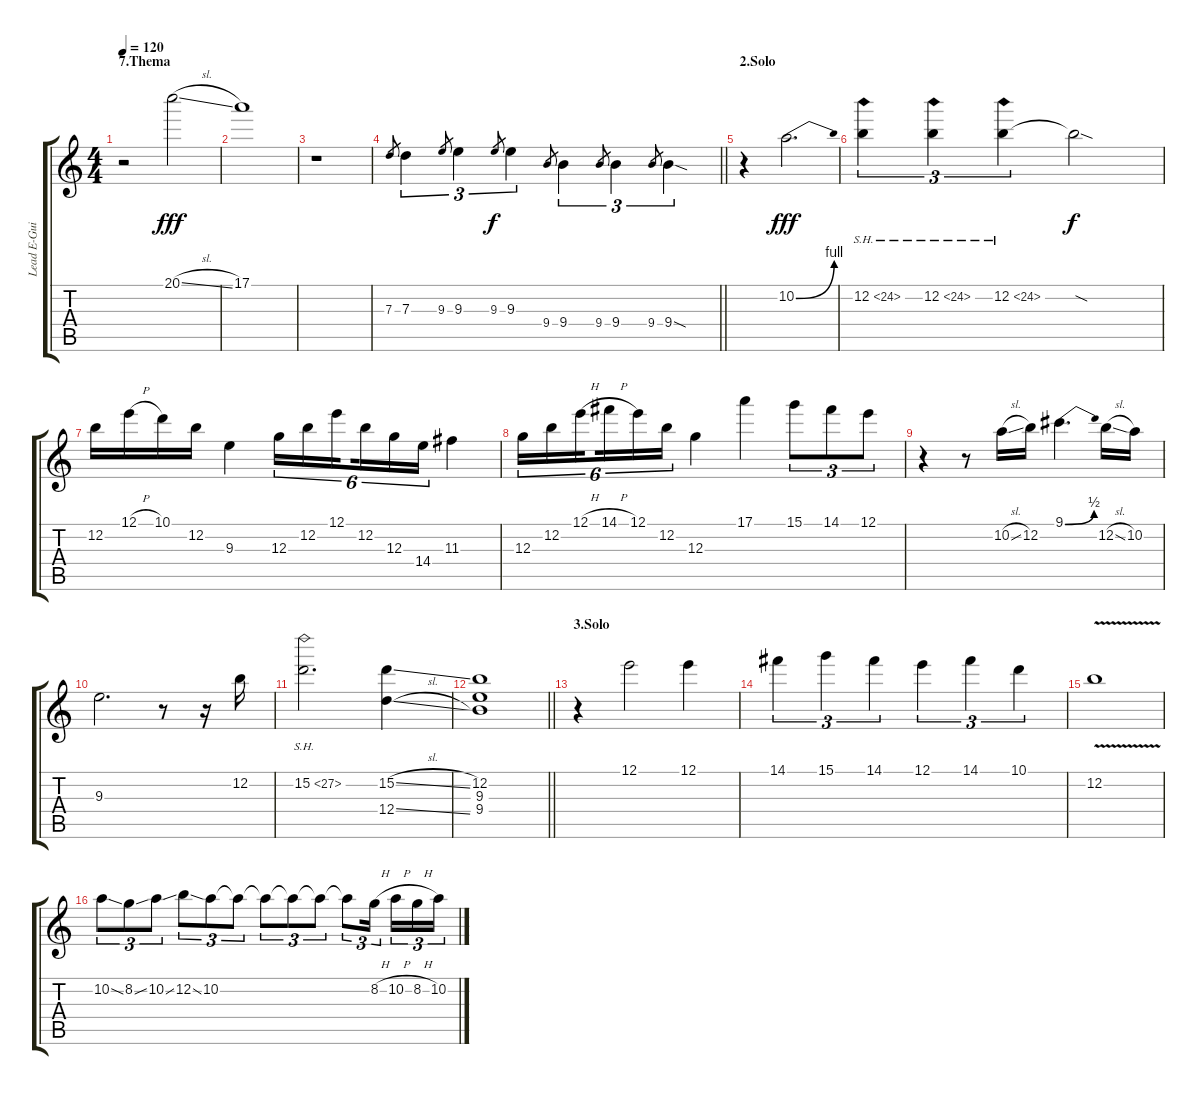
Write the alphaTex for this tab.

\track ("Lead E-Guitar 1" "Lead E-Gui") {instrument distortionguitar}
\staff {score tabs}
\tuning (E4 B3 G3 D3 A2 E2) {hide}
\ts (4 4)
\section ("" "7.Thema")
\tempo 120
\clef g2
\ks c
r.2{dy fff} 20.1{sl}.2 |
17.1.1 |
r.1 |
\barLineRight lightlight
7.3.8{gr} 7.3.4{tu (3 2)} 9.3.8{gr} 9.3.4{tu (3 2)} 9.3.8{gr dy f} 9.3.4{tu (3 2)} 9.4.8{gr} 9.4.4{tu (3 2)} 9.4.8{gr} 9.4.4{tu (3 2)} 9.4.8{gr} 9.4{sod}.4{tu (3 2)} |
\section ("" "2.Solo")
r.4 10.2{be (bend 0 0 60 4)}.2{d dy fff} |
12.2{sh 12}.4{tu (3 2)} 12.2{sh 12}.4{tu (3 2)} 12.2{sh 12}.4{tu (3 2)} 12.2{sod t}.2{dy f} |
12.2.16 12.1{h}.16 10.1.16 12.2.16 9.3.4 12.3.16{tu (6 4)} 12.2.16{tu (6 4)} 12.1.16{tu (6 4) beam splitsecondary} 12.2.16{tu (6 4)} 12.3.16{tu (6 4)} 14.4.16{tu (6 4)} 11.3.4 |
12.3.16{tu (6 4)} 12.2.16{tu (6 4)} 12.1{h}.16{tu (6 4) beam splitsecondary} 14.1{h}.16{tu (6 4)} 12.1.16{tu (6 4)} 12.2.16{tu (6 4)} 12.3.4 17.1.4 15.1.8{tu (3 2)} 14.1.8{tu (3 2)} 12.1.8{tu (3 2)} |
r.4 r.8 10.2{sl}.16 12.2.16 9.1{be (bend 0 0 60 2)}.4{d} 12.2{sl}.16 10.2.16 |
9.3.2{d} r.8 r.16 12.2.16 |
15.2{sh 12}.2{d} (15.2{sl} 12.4{sl}).4 |
\barLineRight lightlight
(12.2 9.3 9.4).1 |
\section ("" "3.Solo")
r.4 12.1.2 12.1.4 |
14.1.4{tu (3 2)} 15.1.4{tu (3 2)} 14.1.4{tu (3 2)} 12.1.4{tu (3 2)} 14.1.4{tu (3 2)} 10.1.4{tu (3 2)} |
12.2{v}.1 |
10.2{ss}.8{tu (3 2)} 8.2{ss}.8{tu (3 2)} 10.2{ss}.8{tu (3 2)} 12.2{ss}.8{tu (3 2)} 10.2.8{tu (3 2)} 10.2{t}.8{tu (3 2)} 10.2{t}.8{tu (3 2)} 10.2{t}.8{tu (3 2)} 10.2{t}.8{tu (3 2)} 10.2{t}.8{tu (3 2)} 8.2{h}.16{tu (3 2) beam splitsecondary} 10.2{h}.16{tu (3 2)} 8.2{h}.16{tu (3 2)} 10.2.16{tu (3 2)}
